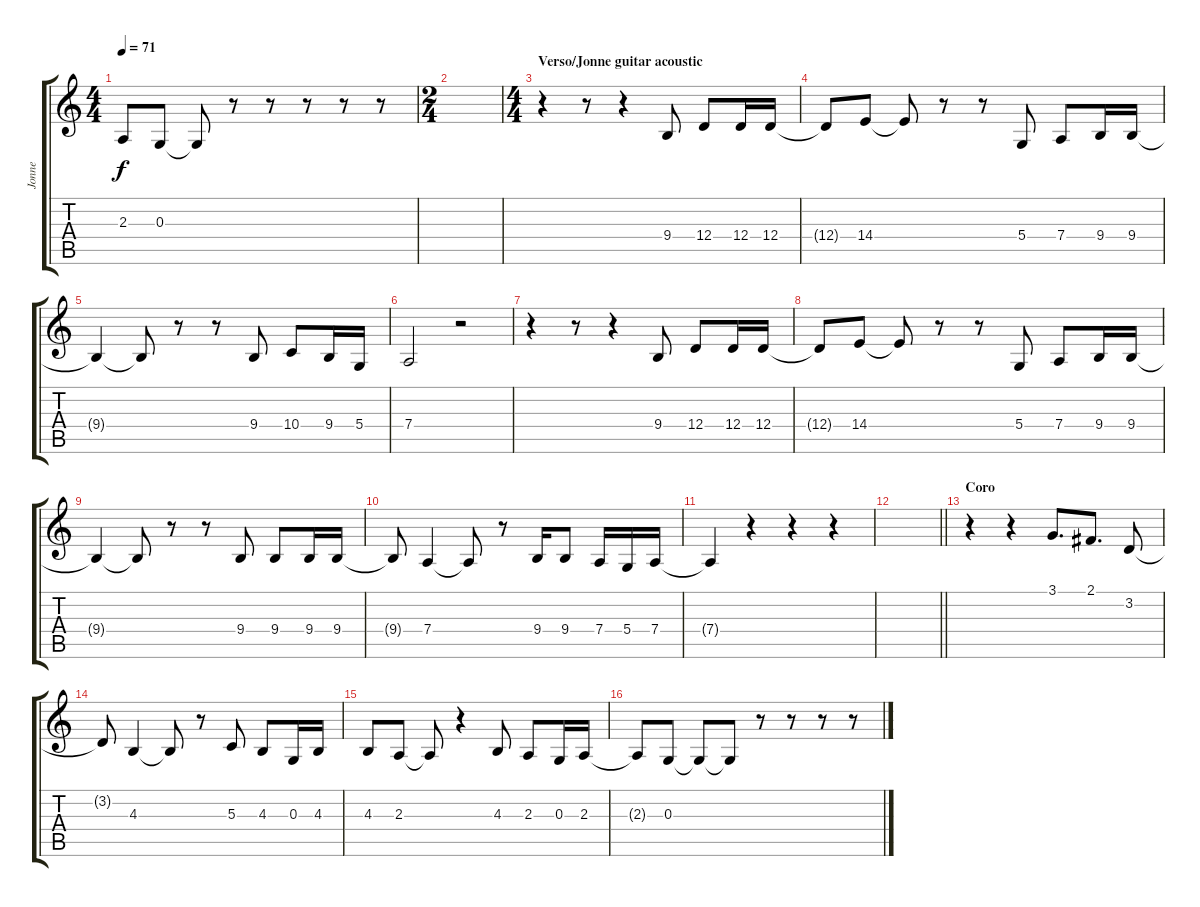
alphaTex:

\track ("Jonne" "Jonne") {instrument flute}
\staff {score tabs}
\tuning (E4 B3 G3 D3 A2 E2) {hide}
\ts (4 4)
\tempo 71
\clef g2
\ks c
2.3{t}.8{dy f} 0.3.8 0.3{t}.8 r.8 r.8 r.8 r.8 r.8 |
\ts (2 4)
|
\ts (4 4)
\section ("" "Verso/Jonne guitar acoustic")
r.4 r.8 r.4 9.4.8 12.4.8 12.4.16 12.4.16 |
12.4{t}.8 14.4.8 14.4{t}.8 r.8 r.8 5.4.8 7.4.8 9.4.16 9.4.16 |
9.4{t}.4 9.4{t}.8 r.8 r.8 9.4.8 10.4.8 9.4.16 5.4.16 |
7.4.2 r.2 |
r.4 r.8 r.4 9.4.8 12.4.8 12.4.16 12.4.16 |
12.4{t}.8 14.4.8 14.4{t}.8 r.8 r.8 5.4.8 7.4.8 9.4.16 9.4.16 |
9.4{t}.4 9.4{t}.8 r.8 r.8 9.4.8 9.4.8 9.4.16 9.4.16 |
9.4{t}.8 7.4.4 7.4{t}.8 r.8 9.4.16 9.4.8 7.4.16 5.4.16 7.4.16 |
7.4{t}.4 r.4 r.4 r.4 |
\barLineRight lightlight
|
\section ("" "Coro")
r.4 r.4 3.1.8{d} 2.1.8{d} 3.2.8 |
3.2{t}.8 4.3.4 4.3{t}.8 r.8 5.3.8 4.3.8 0.3.16 4.3.16 |
4.3.8 2.3.8 2.3{t}.8 r.4 4.3.8 2.3.8 0.3.16 2.3.16 |
2.3{t}.8 0.3.8 0.3{t}.8 0.3{t}.8 r.8 r.8 r.8 r.8
